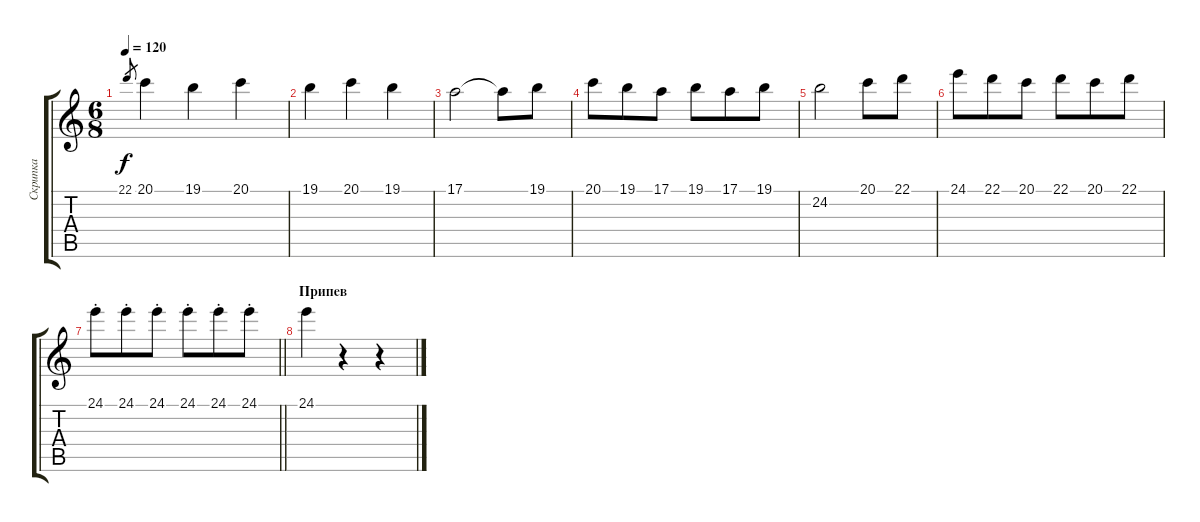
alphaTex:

\track ("Скрипка" "Скрипка") {instrument stringensemble1}
\staff {score tabs}
\tuning (E4 B3 G3 D3 A2 E2) {hide}
\ts (6 8)
\tempo 120
\clef g2
\ks c
22.1.8{gr dy f} 20.1.4 19.1.4 20.1.4 |
19.1.4 20.1.4 19.1.4 |
17.1.2 17.1{t}.8 19.1.8 |
20.1.8 19.1.8 17.1.8 19.1.8 17.1.8 19.1.8 |
24.2.2 20.1.8 22.1.8 |
24.1.8 22.1.8 20.1.8 22.1.8 20.1.8 22.1.8 |
\barLineRight lightlight
24.1{st}.8 24.1{st}.8 24.1{st}.8 24.1{st}.8 24.1{st}.8 24.1{st}.8 |
\section ("" "Припев")
24.1.4 r.4 r.4
